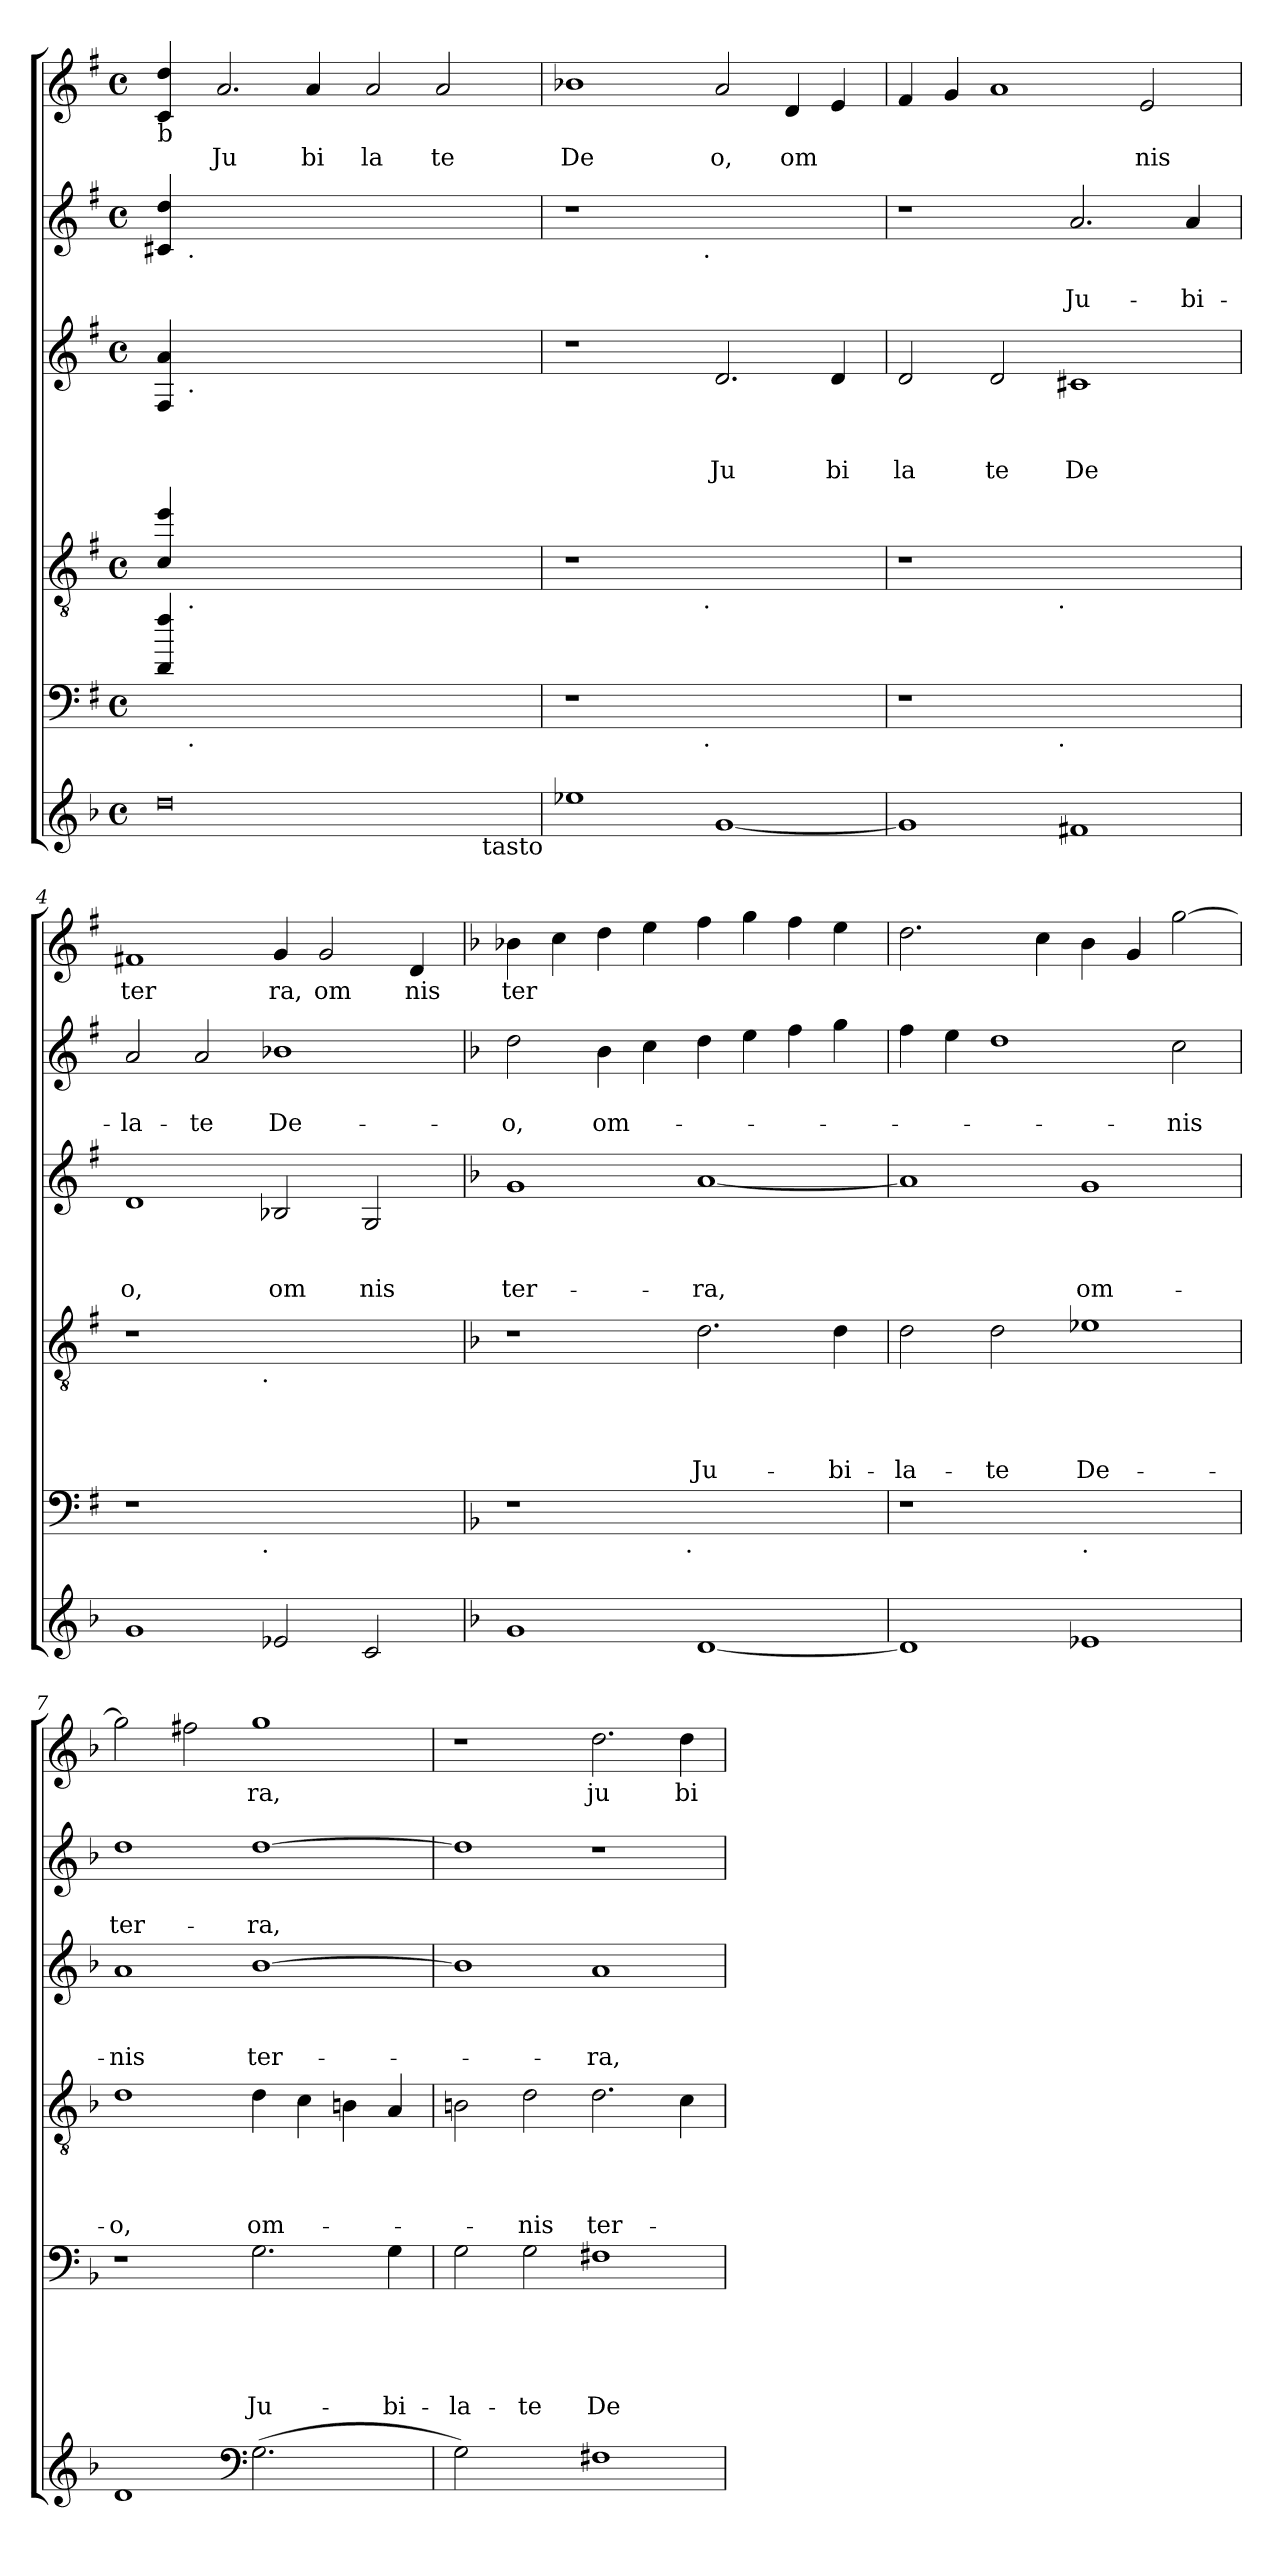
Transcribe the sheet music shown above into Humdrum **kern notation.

**kern	**kern	**text	**text	**text	**text	**text	**kern	**text	**text	**text	**text	**kern	**text	**text	**text	**kern	**text	**text	**kern	**text
*part6	*part5	*part5	*part5	*part5	*part5	*part5	*part4	*part4	*part4	*part4	*part4	*part3	*part3	*part3	*part3	*part2	*part2	*part2	*part1	*part1
*staff6	*staff5	*staff5	*staff5	*staff5	*staff5	*staff5	*staff4	*staff4	*staff4	*staff4	*staff4	*staff3	*staff3	*staff3	*staff3	*staff2	*staff2	*staff2	*staff1	*staff1
!!LO:PB:g=z
*clefG2	*clefF4	*	*	*	*	*	*clefGv2	*	*	*	*	*clefG2	*	*	*	*clefG2	*	*	*clefG2	*
*ITrd7c12	*ITrd-3c-5	*	*	*	*	*	*ITrd-3c-5	*	*	*	*	*ITrd-3c-5	*	*	*	*ITrd-3c-5	*	*	*ITrd-3c-5	*
*k[b-]	*k[]	*	*	*	*	*	*k[]	*	*	*	*	*k[]	*	*	*	*k[]	*	*	*k[]	*
*F:	*C:	*	*	*	*	*	*C:	*	*	*	*	*C:	*	*	*	*C:	*	*	*C:	*
*M4/4	*M4/4	*	*	*	*	*	*M4/4	*	*	*	*	*M4/4	*	*	*	*M4/4	*	*	*M4/4	*
*met(c)	*met(c)	*	*	*	*	*	*met(c)	*	*	*	*	*met(c)	*	*	*	*met(c)	*	*	*met(c)	*
=1	=1	=1	=1	=1	=1	=1	=1	=1	=1	=1	=1	=1	=1	=1	=1	=1	=1	=1	=1	=1
!	!	!	!	!	!	!	!	!	!	!	!	!	!	!	!	!	!	!	!LO:TX:b:t=b	!
!	!	!	!	!	!	!	!	!	!	!	!	!	!	!	!	!LO:TX:b:t=b	!	!	!	!
!	!	!	!	!	!	!	!	!	!	!	!	!LO:TX:b:t=b	!	!	!	!	!	!	!	!
!	!	!	!	!	!	!	!LO:TX:b:t=b	!	!	!	!	!	!	!	!	!	!	!	!	!
!	!LO:TX:b:t=b	!	!	!	!	!	!	!	!	!	!	!	!	!	!	!	!	!	!	!
*	*^	*	*	*	*	*	*^	*	*	*	*	*^	*	*	*	*^	*	*	*	*
0d	4g/ 4bb/	8ryy	.	.	.	.	.	4f/ 4aa/	8ryy	.	.	.	.	4B/ 4dd/	8ryy	.	.	.	4f#X/ 4gg/	8ryy	.	.	4f/ 4gg/	.
!	!	!	!	!	!	!	!	!	!	!	!	!	!	!	!	!	!	!	!	!LO:TX:b:t=.	!	!	!	!
!	!	!	!	!	!	!	!	!	!	!	!	!	!	!	!LO:TX:b:t=.	!	!	!	!	!	!	!	!	!
!	!	!	!	!	!	!	!	!	!LO:TX:b:t=.	!	!	!	!	!	!	!	!	!	!	!	!	!	!	!
!	!	!LO:TX:b:t=.	!	!	!	!	!	!	!	!	!	!	!	!	!	!	!	!	!	!	!	!	!	!
.	.	1ryy	.	.	.	.	.	.	1ryy	.	.	.	.	.	1ryy	.	.	.	.	1ryy	.	.	.	.
!	!	!	!	!	!	!	!	!	!	!	!	!	!	!	!	!	!	!	!	!	!	!	!	!LO:LY:b
.	0ryy	.	.	.	.	.	.	0ryy	.	.	.	.	.	0ryy	.	.	.	.	0ryy	.	.	.	2.dd/	Ju
!	!	!	!	!	!	!	!	!	!	!	!	!	!	!	!	!	!	!	!	!	!	!	!	!LO:LY:b
.	.	.	.	.	.	.	.	.	.	.	.	.	.	.	.	.	.	.	.	.	.	.	4dd/	bi
.	.	1ryy	.	.	.	.	.	.	1ryy	.	.	.	.	.	1ryy	.	.	.	.	1ryy	.	.	.	.
!	!	!	!	!	!	!	!	!	!	!	!	!	!	!	!	!	!	!	!	!	!	!	!	!LO:LY:b
.	.	.	.	.	.	.	.	.	.	.	.	.	.	.	.	.	.	.	.	.	.	.	2dd/	la
!	!	!	!	!	!	!	!	!	!	!	!	!	!	!	!	!	!	!	!	!	!	!	!	!LO:LY:b
.	.	.	.	.	.	.	.	.	.	.	.	.	.	.	.	.	.	.	.	.	.	.	2dd/	te
!LO:TX:b:t=tasto	!	!	!	!	!	!	!	!	!	!	!	!	!	!	!	!	!	!	!	!	!	!	!	!
4ryy	.	.	.	.	.	.	.	.	.	.	.	.	.	.	.	.	.	.	.	.	.	.	.	.
.	.	8ryy	.	.	.	.	.	.	8ryy	.	.	.	.	.	8ryy	.	.	.	.	8ryy	.	.	.	.
=2	=2	=2	=2	=2	=2	=2	=2	=2	=2	=2	=2	=2	=2	=2	=2	=2	=2	=2	=2	=2	=2	=2	=2	=2
!	!	!	!	!	!	!	!	!	!	!	!	!	!	!	!	!	!	!	!	!	!	!	!	!LO:LY:b
*	*	*	*	*	*	*	*	*	*	*	*	*	*	*v	*v	*	*	*	*	*	*	*	*	*
1e-X	1r	2ryy	.	.	.	.	.	1r	2ryy	.	.	.	.	1r	.	.	.	1r	2ryy	.	.	1ee-X	De
.	.	4...ryy	.	.	.	.	.	.	4...ryy	.	.	.	.	.	.	.	.	.	4...ryy	.	.	.	.
!	!	!	!	!	!	!	!	!	!	!	!	!	!	!	!	!	!	!	!LO:TX:b:t=.	!	!	!	!
!	!	!	!	!	!	!	!	!	!LO:TX:b:t=.	!	!	!	!	!	!	!	!	!	!	!	!	!	!
!	!	!LO:TX:b:t=.	!	!	!	!	!	!	!	!	!	!	!	!	!	!	!	!	!	!	!	!	!
.	.	1ryy	.	.	.	.	.	.	1ryy	.	.	.	.	.	.	.	.	.	1ryy	.	.	.	.
!	!	!	!	!	!	!	!	!	!	!	!	!	!	!	!	!	!LO:LY:b	!	!	!	!	!	!LO:LY:b
[<1G	1ryy	.	.	.	.	.	.	1ryy	.	.	.	.	.	2.g/	.	.	Ju	1ryy	.	.	.	2dd/	o,
!	!	!	!	!	!	!	!	!	!	!	!	!	!	!	!	!	!	!	!	!	!	!	!LO:LY:b
.	.	.	.	.	.	.	.	.	.	.	.	.	.	.	.	.	.	.	.	.	.	4g/	om
!	!	!	!	!	!	!	!	!	!	!	!	!	!	!	!	!	!LO:LY:b	!	!	!	!	!	!
.	.	.	.	.	.	.	.	.	.	.	.	.	.	4g/	.	.	bi	.	.	.	.	4a/	.
.	.	32ryy	.	.	.	.	.	.	32ryy	.	.	.	.	.	.	.	.	.	32ryy	.	.	.	.
=3	=3	=3	=3	=3	=3	=3	=3	=3	=3	=3	=3	=3	=3	=3	=3	=3	=3	=3	=3	=3	=3	=3	=3
!	!	!	!	!	!	!	!	!	!	!	!	!	!	!	!	!	!LO:LY:b	!	!	!	!	!	!
*	*	*	*	*	*	*	*	*	*	*	*	*	*	*	*	*	*	*v	*v	*	*	*	*
1G]	1r	2ryy	.	.	.	.	.	1r	2ryy	.	.	.	.	2g/	.	.	la	1r	.	.	4b/	.
.	.	.	.	.	.	.	.	.	.	.	.	.	.	.	.	.	.	.	.	.	4cc/	.
!	!	!	!	!	!	!	!	!	!	!	!	!	!	!	!	!	!LO:LY:b	!	!	!	!	!
.	.	4...ryy	.	.	.	.	.	.	4...ryy	.	.	.	.	2g/	.	.	te	.	.	.	1dd	.
!	!	!	!	!	!	!	!	!	!LO:TX:b:t=.	!	!	!	!	!	!	!	!	!	!	!	!	!
!	!	!LO:TX:b:t=.	!	!	!	!	!	!	!	!	!	!	!	!	!	!	!	!	!	!	!	!
.	.	1ryy	.	.	.	.	.	.	1ryy	.	.	.	.	.	.	.	.	.	.	.	.	.
!	!	!	!	!	!	!	!	!	!	!	!	!	!	!	!	!	!LO:LY:b	!	!	!LO:LY:b	!	!
1F#X<	1ryy	.	.	.	.	.	.	1ryy	.	.	.	.	.	1f#X	.	.	De	2.dd/	.	Ju-	.	.
!	!	!	!	!	!	!	!	!	!	!	!	!	!	!	!	!	!	!	!	!	!	!LO:LY:b
.	.	.	.	.	.	.	.	.	.	.	.	.	.	.	.	.	.	.	.	.	2a/	nis
!	!	!	!	!	!	!	!	!	!	!	!	!	!	!	!	!	!	!	!	!LO:LY:b	!	!
.	.	.	.	.	.	.	.	.	.	.	.	.	.	.	.	.	.	4dd/	.	-bi-	.	.
.	.	32ryy	.	.	.	.	.	.	32ryy	.	.	.	.	.	.	.	.	.	.	.	.	.
=4	=4	=4	=4	=4	=4	=4	=4	=4	=4	=4	=4	=4	=4	=4	=4	=4	=4	=4	=4	=4	=4	=4
!	!	!	!	!	!	!	!	!	!	!	!	!	!	!	!	!	!LO:LY:b	!	!	!LO:LY:b	!	!LO:LY:b
1G	1r	2ryy	.	.	.	.	.	1r	2ryy	.	.	.	.	1g	.	.	o,	2dd/	.	-la-	1bn	ter
!	!	!	!	!	!	!	!	!	!	!	!	!	!	!	!	!	!	!	!	!LO:LY:b	!	!
.	.	4...ryy	.	.	.	.	.	.	4...ryy	.	.	.	.	.	.	.	.	2dd/	.	-te	.	.
!	!	!	!	!	!	!	!	!	!LO:TX:b:t=.	!	!	!	!	!	!	!	!	!	!	!	!	!
!	!	!LO:TX:b:t=.	!	!	!	!	!	!	!	!	!	!	!	!	!	!	!	!	!	!	!	!
.	.	1ryy	.	.	.	.	.	.	1ryy	.	.	.	.	.	.	.	.	.	.	.	.	.
!	!	!	!	!	!	!	!	!	!	!	!	!	!	!	!	!	!LO:LY:b	!	!	!LO:LY:b	!	!LO:LY:b
2E-X</	1ryy	.	.	.	.	.	.	1ryy	.	.	.	.	.	2e-X/	.	.	om	1ee-X	.	De-	4cc/	ra,
!	!	!	!	!	!	!	!	!	!	!	!	!	!	!	!	!	!	!	!	!	!	!LO:LY:b
.	.	.	.	.	.	.	.	.	.	.	.	.	.	.	.	.	.	.	.	.	2cc/	om
!	!	!	!	!	!	!	!	!	!	!	!	!	!	!	!	!	!LO:LY:b	!	!	!	!	!
2C/	.	.	.	.	.	.	.	.	.	.	.	.	.	2c/	.	.	nis	.	.	.	.	.
!	!	!	!	!	!	!	!	!	!	!	!	!	!	!	!	!	!	!	!	!	!	!LO:LY:b
.	.	.	.	.	.	.	.	.	.	.	.	.	.	.	.	.	.	.	.	.	4g/	nis
.	.	32ryy	.	.	.	.	.	.	32ryy	.	.	.	.	.	.	.	.	.	.	.	.	.
*	*	*	*	*	*	*	*	*v	*v	*	*	*	*	*	*	*	*	*	*	*	*	*
!!LO:LB:g=z
=5	=5	=5	=5	=5	=5	=5	=5	=5	=5	=5	=5	=5	=5	=5	=5	=5	=5	=5	=5	=5	=5
*	*k[b-e-]	*	*	*	*	*	*	*k[b-e-]	*	*	*	*	*k[b-e-]	*	*	*	*k[b-e-]	*	*	*k[b-e-]	*
*	*B-:	*	*	*	*	*	*	*B-:	*	*	*	*	*B-:	*	*	*	*B-:	*	*	*B-:	*
*	*	*	*	*	*	*	*	*^	*	*	*	*	*	*	*	*	*	*	*	*	*
!	!	!	!	!	!	!	!	!	!	!	!	!	!	!	!	!	!LO:LY:b	!	!	!LO:LY:b	!	!LO:LY:b
*	*	*	*	*	*	*	*	*v	*v	*	*	*	*	*	*	*	*	*	*	*	*	*
1G	1r	2ryy	.	.	.	.	.	1r	.	.	.	.	1cc	.	.	ter-	2gg\	.	-o,	4ee-X\	ter
.	.	.	.	.	.	.	.	.	.	.	.	.	.	.	.	.	.	.	.	4ff\	.
!	!	!	!	!	!	!	!	!	!	!	!	!	!	!	!	!	!	!	!LO:LY:b	!	!
.	.	4...ryy	.	.	.	.	.	.	.	.	.	.	.	.	.	.	4ee-\	.	om-	4gg\	.
.	.	.	.	.	.	.	.	.	.	.	.	.	.	.	.	.	4ff\	.	.	4aa\	.
!	!	!LO:TX:b:t=.	!	!	!	!	!	!	!	!	!	!	!	!	!	!	!	!	!	!	!
.	.	1ryy	.	.	.	.	.	.	.	.	.	.	.	.	.	.	.	.	.	.	.
!	!	!	!	!	!	!	!	!	!	!	!	!LO:LY:b	!	!	!	!LO:LY:b	!	!	!	!	!
[<1D	1ryy	.	.	.	.	.	.	2.g\	.	.	.	Ju-	[<1dd	.	.	-ra,	4gg\	.	.	4bb-\	.
.	.	.	.	.	.	.	.	.	.	.	.	.	.	.	.	.	4aa\	.	.	4ccc\	.
.	.	.	.	.	.	.	.	.	.	.	.	.	.	.	.	.	4bb-\	.	.	4bb-\	.
!	!	!	!	!	!	!	!	!	!	!	!	!LO:LY:b	!	!	!	!	!	!	!	!	!
.	.	.	.	.	.	.	.	4g\	.	.	.	-bi-	.	.	.	.	4ccc\	.	.	4aa\	.
.	.	32ryy	.	.	.	.	.	.	.	.	.	.	.	.	.	.	.	.	.	.	.
=6	=6	=6	=6	=6	=6	=6	=6	=6	=6	=6	=6	=6	=6	=6	=6	=6	=6	=6	=6	=6	=6
!	!	!	!	!	!	!	!	!	!	!	!	!LO:LY:b	!	!	!	!	!	!	!	!	!
*	*v	*v	*	*	*	*	*	*	*	*	*	*	*	*	*	*	*	*	*	*	*
1D]	1r	.	.	.	.	.	2g\	.	.	.	-la-	1dd]	.	.	.	4bb-\	.	.	2.gg\	.
.	.	.	.	.	.	.	.	.	.	.	.	.	.	.	.	4aa\	.	.	.	.
!	!	!	!	!	!	!	!	!	!	!	!LO:LY:b	!	!	!	!	!	!	!	!	!
.	.	.	.	.	.	.	2g\	.	.	.	-te	.	.	.	.	1gg	.	.	.	.
.	.	.	.	.	.	.	.	.	.	.	.	.	.	.	.	.	.	.	4ff\	.
!	!LO:TX:b:t=.	!	!	!	!	!	!	!	!	!	!	!	!	!	!	!	!	!	!	!
!	!	!	!	!	!	!	!	!	!	!	!LO:LY:b	!	!	!	!LO:LY:b	!	!	!	!	!
1E-X	1ryy	.	.	.	.	.	1a-X	.	.	.	De-	1cc	.	.	om-	.	.	.	4ee-\	.
.	.	.	.	.	.	.	.	.	.	.	.	.	.	.	.	.	.	.	4cc/	.
!	!	!	!	!	!	!	!	!	!	!	!	!	!	!	!	!	!	!LO:LY:b	!	!
.	.	.	.	.	.	.	.	.	.	.	.	.	.	.	.	2ff\	.	-nis	[>2ccc\	.
=7	=7	=7	=7	=7	=7	=7	=7	=7	=7	=7	=7	=7	=7	=7	=7	=7	=7	=7	=7	=7
!	!	!	!	!	!	!	!	!	!	!	!LO:LY:b	!	!	!	!LO:LY:b	!	!	!LO:LY:b	!	!
1D<	1r	.	.	.	.	.	1g	.	.	.	-o,	1dd	.	.	-nis	1gg	.	ter-	2ccc\]	.
.	.	.	.	.	.	.	.	.	.	.	.	.	.	.	.	.	.	.	2bbn\	.
*clefF4	*	*	*	*	*	*	*	*	*	*	*	*	*	*	*	*	*	*	*	*
!	!	!	!	!	!	!LO:LY:b	!	!	!	!	!LO:LY:b	!	!	!	!LO:LY:b	!	!	!LO:LY:b	!	!LO:LY:b
(>2.GG	2.c\	.	.	.	.	Ju-	4g\	.	.	.	om-	[>1ee-	.	.	ter-	[>1gg	.	-ra,	1ccc	ra,
.	.	.	.	.	.	.	4f\	.	.	.	.	.	.	.	.	.	.	.	.	.
.	.	.	.	.	.	.	4e\	.	.	.	.	.	.	.	.	.	.	.	.	.
!	!	!	!	!	!	!LO:LY:b	!	!	!	!	!	!	!	!	!	!	!	!	!	!
4ryy	4c\	.	.	.	.	-bi-	4d/	.	.	.	.	.	.	.	.	.	.	.	.	.
=8	=8	=8	=8	=8	=8	=8	=8	=8	=8	=8	=8	=8	=8	=8	=8	=8	=8	=8	=8	=8
!	!	!	!	!	!	!LO:LY:b	!	!	!	!	!	!	!	!	!	!	!	!	!	!
2GG)	2c\	.	.	.	.	-la-	2e\	.	.	.	.	1ee-]	.	.	.	1gg]	.	.	1r	.
!	!	!	!	!	!	!LO:LY:b	!	!	!	!	!LO:LY:b	!	!	!	!	!	!	!	!	!
2ryy	2c\	.	.	.	.	-te	2g\	.	.	.	-nis	.	.	.	.	.	.	.	.	.
!	!	!	!	!	!	!LO:LY:b	!	!	!	!	!LO:LY:b	!	!	!	!LO:LY:b	!	!	!	!	!LO:LY:b
1FF#X>	1Bn	.	.	.	.	De-	2.g\	.	.	.	ter-	1dd	.	.	-ra,	1r	.	.	2.gg\	ju
!	!	!	!	!	!	!	!	!	!	!	!	!	!	!	!	!	!	!	!	!LO:LY:b
.	.	.	.	.	.	.	4f\	.	.	.	.	.	.	.	.	.	.	.	4gg\	bi
=	=	=	=	=	=	=	=	=	=	=	=	=	=	=	=	=	=	=	=	=
*-	*-	*-	*-	*-	*-	*-	*-	*-	*-	*-	*-	*-	*-	*-	*-	*-	*-	*-	*-	*-
